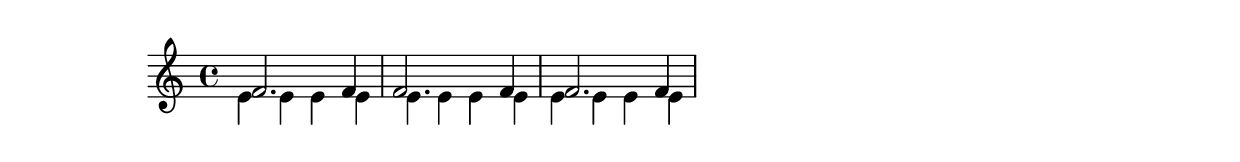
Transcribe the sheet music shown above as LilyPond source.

%% Do not edit this file; it is automatically
%% generated from LSR http://lsr.dsi.unimi.it
%% This file is in the public domain.
\version "2.13.20"

\header {
  lsrtags = "rhythms, simultaneous-notes, tweaks-and-overrides"

%% Translation of GIT committish: 0b55335aeca1de539bf1125b717e0c21bb6fa31b
  texidoces = "
Cuando se puede una nota en la voz superior para evitar la colisión
con una nota de otra voz, el comportamiento predeterminado es
desplazar la nota superior a la derecha.  Se puede cambiar usando la
propiedad @code{prefer-dotted-right} de @code{NoteCollision}.

"
  doctitlees = "Desplazar las notas con puntillo en polifonía"



  texidoc = "
When a dotted note in the upper voice is moved to avoid a collision
with a note in another voice, the default is to move the upper note to
the right.  This behaviour can be over-ridden by using the
@code{prefer-dotted-right} property of @code{NoteCollision}.

"
  doctitle = "Moving dotted notes in polyphony"
} % begin verbatim

\new Staff \relative c' <<
  { f2. f4
    \override Staff.NoteCollision #'prefer-dotted-right = ##f
    f2. f4
    \override Staff.NoteCollision #'prefer-dotted-right = ##t
    f2. f4
  }
  \\
  { e4 e e e e e e e e e e e}
>>

